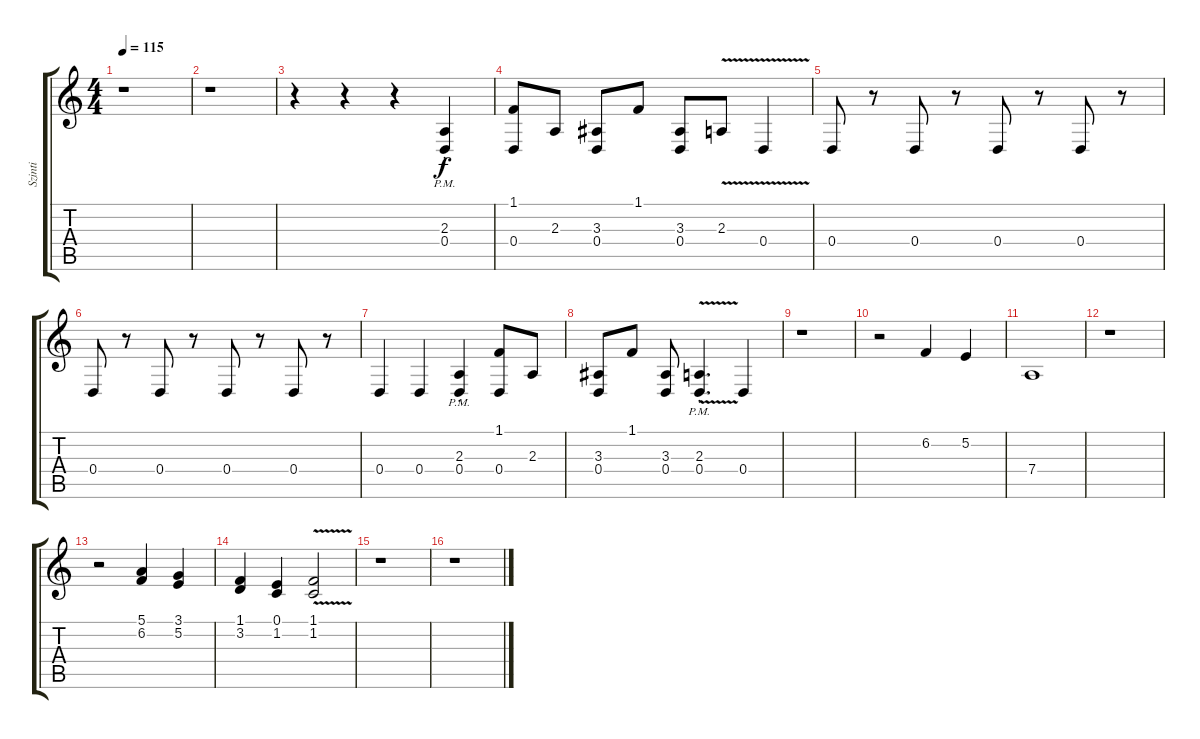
\track ("Szinti" "Szinti") {instrument lead8bassandlead}
\staff {score tabs}
\tuning (E4 B3 G3 D3 A2 E2) {hide}
\ts (4 4)
\tempo 115
\clef g2
\ks c
r.1{dy f instrument lead8bassandlead} |
r.1 |
r.4 r.4 r.4 (2.3 0.4{pm st}).4 |
(1.1 0.4).8 2.3.8 (3.3 0.4).8 1.1.8 (3.3 0.4).8 2.3{v}.8 0.4{v}.4 |
0.4.8 r.8 0.4.8 r.8 0.4.8 r.8 0.4.8 r.8 |
0.4.8 r.8 0.4.8 r.8 0.4.8 r.8 0.4.8 r.8 |
0.4.4 0.4.4 (2.3 0.4{pm st}).4 (1.1 0.4).8 2.3.8 |
(3.3 0.4).8 1.1.8 (3.3 0.4).8 (2.3{v} 0.4{pm st}).4{d} 0.4.4 |
r.1 |
r.2 6.2.4 5.2.4 |
7.4.1 |
r.1 |
r.2 (5.1 6.2).4 (3.1 5.2).4 |
(1.1 3.2).4 (0.1 1.2).4 (1.1{v} 1.2).2 |
r.1 |
r.1
